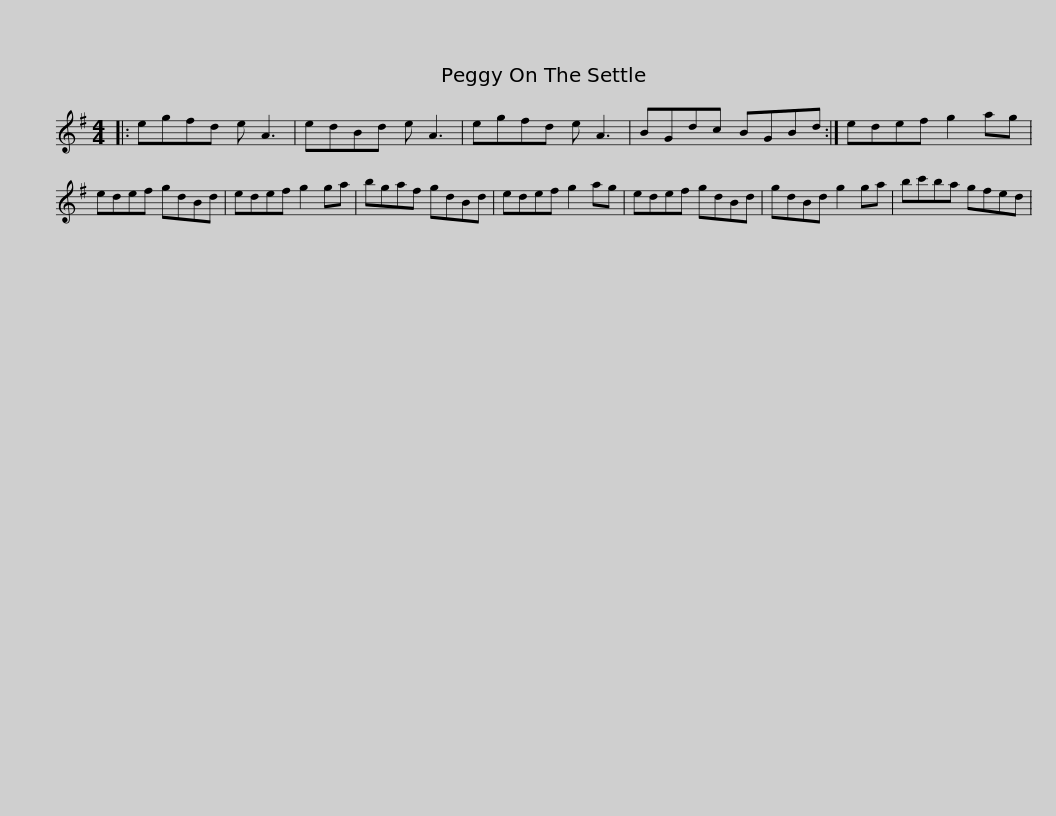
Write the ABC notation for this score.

X:1
L:1/8
M:4/4
I:linebreak $
K:G
V:1 treble
V:1
|: egfd e A3 | edBd e A3 | egfd e A3 | BGdc BGBd :| edef g2 ag | %5
 edef gdBd |$ edef g2 ga | bgaf gdBd | edef g2 ag | edef gdBd | %10
 gdBd g2 ga |$ bc'ba gfed | %12
